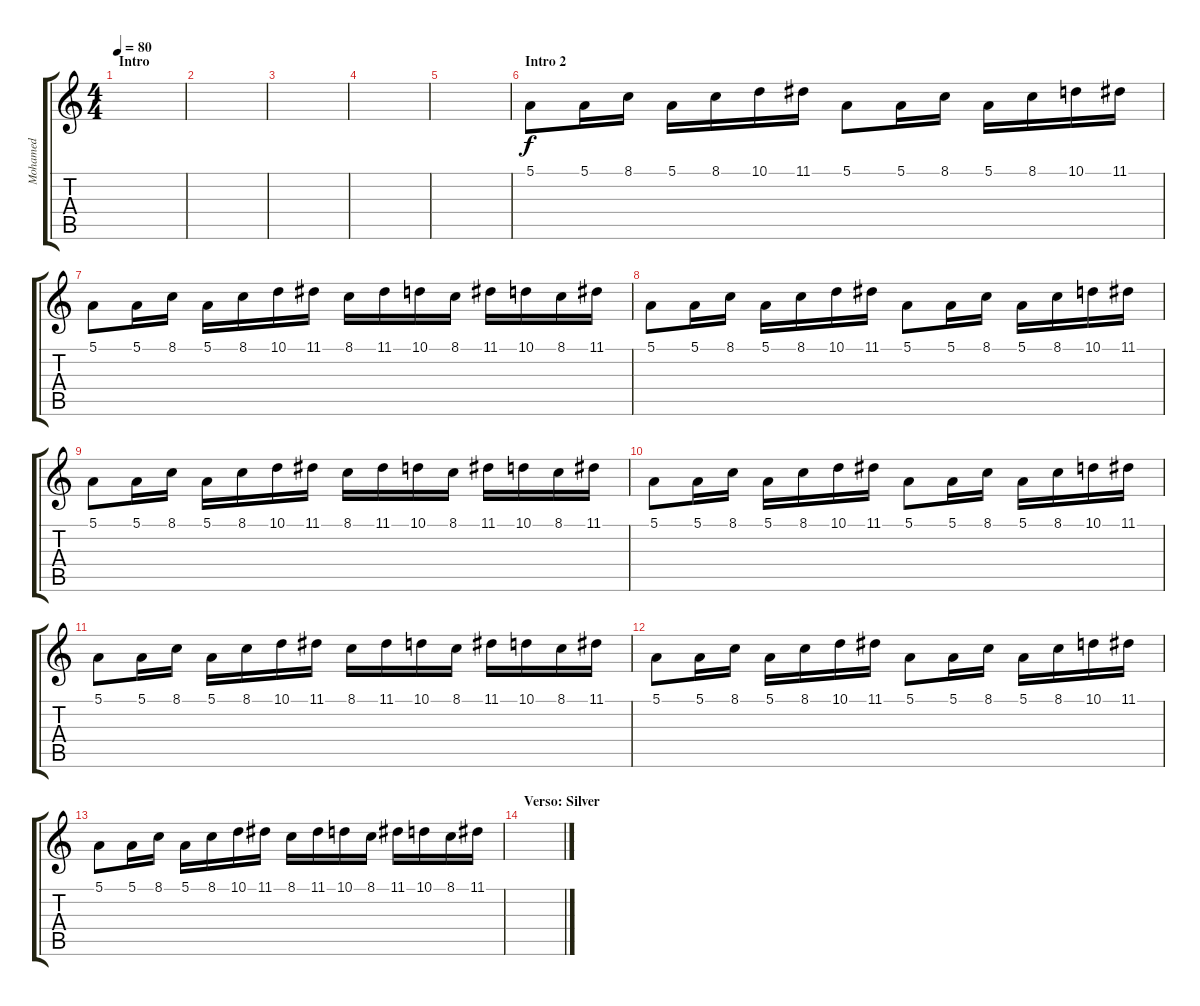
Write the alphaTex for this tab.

\track ("Mohamed" "Mohamed") {instrument violin}
\staff {score tabs}
\tuning (E4 B3 G3 D3 A2 E2) {hide}
\ts (4 4)
\section ("" "Intro")
\tempo 80
\clef g2
\ks c
|
|
|
|
|
\section ("" "Intro 2")
5.1.8 5.1.16 8.1.16 5.1.16 8.1.16 10.1.16 11.1.16 5.1.8 5.1.16 8.1.16 5.1.16 8.1.16 10.1.16 11.1.16 |
5.1.8 5.1.16 8.1.16 5.1.16 8.1.16 10.1.16 11.1.16 8.1.16 11.1.16 10.1.16 8.1.16 11.1.16 10.1.16 8.1.16 11.1.16 |
5.1.8 5.1.16 8.1.16 5.1.16 8.1.16 10.1.16 11.1.16 5.1.8 5.1.16 8.1.16 5.1.16 8.1.16 10.1.16 11.1.16 |
5.1.8 5.1.16 8.1.16 5.1.16 8.1.16 10.1.16 11.1.16 8.1.16 11.1.16 10.1.16 8.1.16 11.1.16 10.1.16 8.1.16 11.1.16 |
5.1.8 5.1.16 8.1.16 5.1.16 8.1.16 10.1.16 11.1.16 5.1.8 5.1.16 8.1.16 5.1.16 8.1.16 10.1.16 11.1.16 |
5.1.8 5.1.16 8.1.16 5.1.16 8.1.16 10.1.16 11.1.16 8.1.16 11.1.16 10.1.16 8.1.16 11.1.16 10.1.16 8.1.16 11.1.16 |
5.1.8 5.1.16 8.1.16 5.1.16 8.1.16 10.1.16 11.1.16 5.1.8 5.1.16 8.1.16 5.1.16 8.1.16 10.1.16 11.1.16 |
5.1.8 5.1.16 8.1.16 5.1.16 8.1.16 10.1.16 11.1.16 8.1.16 11.1.16 10.1.16 8.1.16 11.1.16 10.1.16 8.1.16 11.1.16 |
\section ("" "Verso: Silver")
